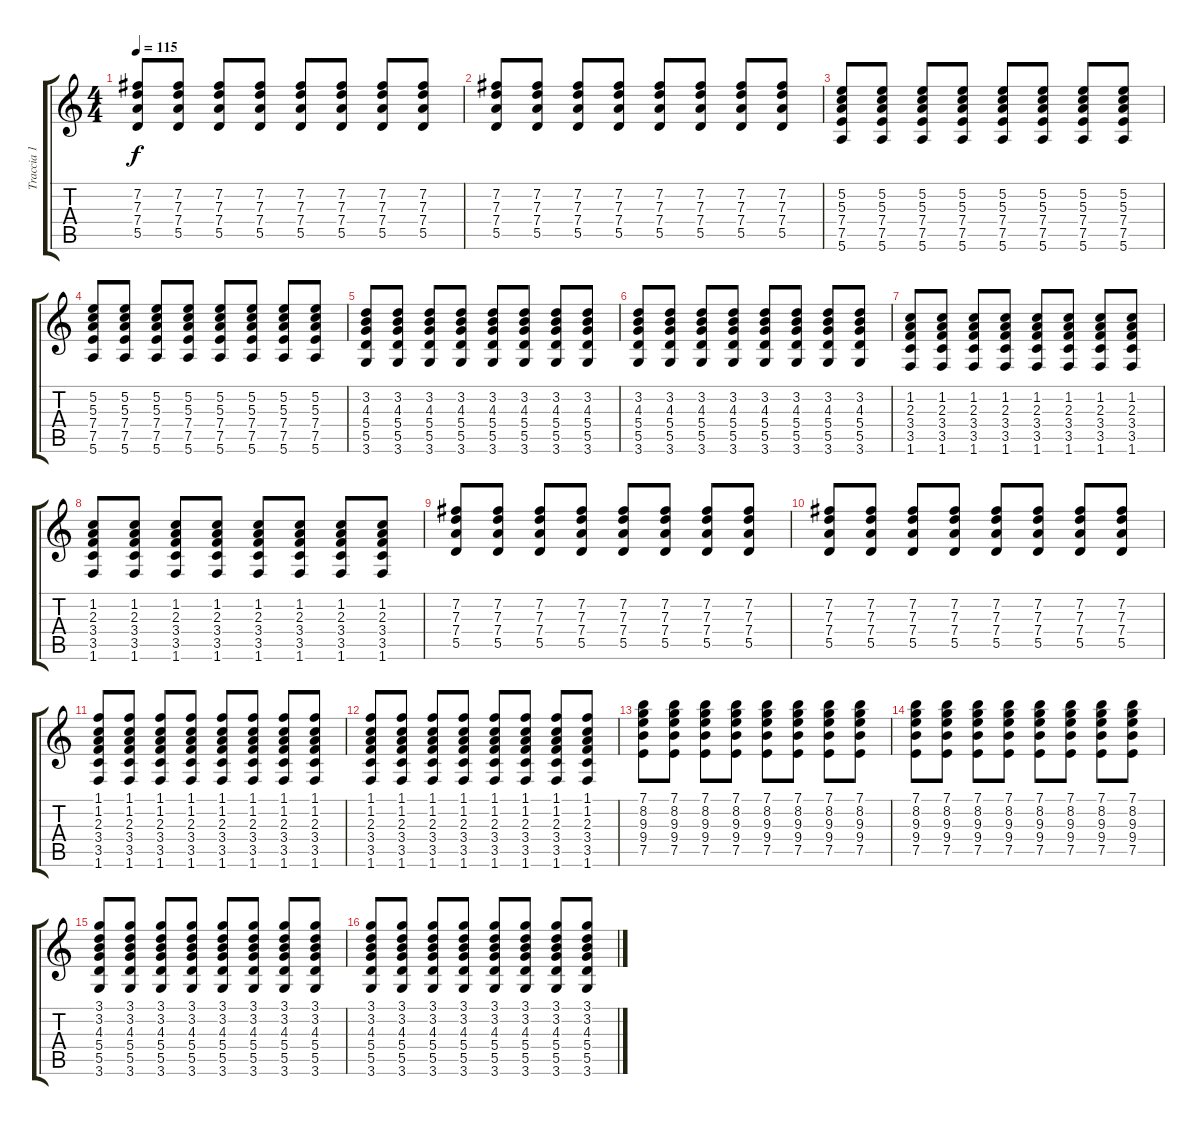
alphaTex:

\track ("Traccia 1" "Traccia 1") {instrument electricguitarjazz}
\staff {score tabs}
\tuning (E4 B3 G3 D3 A2 E2) {hide}
\ts (4 4)
\tempo 115
\clef g2
\ks c
(7.2 7.3 7.4 5.5).8{dy f} (7.2 7.3 7.4 5.5).8 (7.2 7.3 7.4 5.5).8 (7.2 7.3 7.4 5.5).8 (7.2 7.3 7.4 5.5).8 (7.2 7.3 7.4 5.5).8 (7.2 7.3 7.4 5.5).8 (7.2 7.3 7.4 5.5).8 |
(7.2 7.3 7.4 5.5).8 (7.2 7.3 7.4 5.5).8 (7.2 7.3 7.4 5.5).8 (7.2 7.3 7.4 5.5).8 (7.2 7.3 7.4 5.5).8 (7.2 7.3 7.4 5.5).8 (7.2 7.3 7.4 5.5).8 (7.2 7.3 7.4 5.5).8 |
(5.2 5.3 7.4 7.5 5.6).8 (5.2 5.3 7.4 7.5 5.6).8 (5.2 5.3 7.4 7.5 5.6).8 (5.2 5.3 7.4 7.5 5.6).8 (5.2 5.3 7.4 7.5 5.6).8 (5.2 5.3 7.4 7.5 5.6).8 (5.2 5.3 7.4 7.5 5.6).8 (5.2 5.3 7.4 7.5 5.6).8 |
(5.2 5.3 7.4 7.5 5.6).8 (5.2 5.3 7.4 7.5 5.6).8 (5.2 5.3 7.4 7.5 5.6).8 (5.2 5.3 7.4 7.5 5.6).8 (5.2 5.3 7.4 7.5 5.6).8 (5.2 5.3 7.4 7.5 5.6).8 (5.2 5.3 7.4 7.5 5.6).8 (5.2 5.3 7.4 7.5 5.6).8 |
(3.2 4.3 5.4 5.5 3.6).8 (3.2 4.3 5.4 5.5 3.6).8 (3.2 4.3 5.4 5.5 3.6).8 (3.2 4.3 5.4 5.5 3.6).8 (3.2 4.3 5.4 5.5 3.6).8 (3.2 4.3 5.4 5.5 3.6).8 (3.2 4.3 5.4 5.5 3.6).8 (3.2 4.3 5.4 5.5 3.6).8 |
(3.2 4.3 5.4 5.5 3.6).8 (3.2 4.3 5.4 5.5 3.6).8 (3.2 4.3 5.4 5.5 3.6).8 (3.2 4.3 5.4 5.5 3.6).8 (3.2 4.3 5.4 5.5 3.6).8 (3.2 4.3 5.4 5.5 3.6).8 (3.2 4.3 5.4 5.5 3.6).8 (3.2 4.3 5.4 5.5 3.6).8 |
(1.2 2.3 3.4 3.5 1.6).8 (1.2 2.3 3.4 3.5 1.6).8 (1.2 2.3 3.4 3.5 1.6).8 (1.2 2.3 3.4 3.5 1.6).8 (1.2 2.3 3.4 3.5 1.6).8 (1.2 2.3 3.4 3.5 1.6).8 (1.2 2.3 3.4 3.5 1.6).8 (1.2 2.3 3.4 3.5 1.6).8 |
(1.2 2.3 3.4 3.5 1.6).8 (1.2 2.3 3.4 3.5 1.6).8 (1.2 2.3 3.4 3.5 1.6).8 (1.2 2.3 3.4 3.5 1.6).8 (1.2 2.3 3.4 3.5 1.6).8 (1.2 2.3 3.4 3.5 1.6).8 (1.2 2.3 3.4 3.5 1.6).8 (1.2 2.3 3.4 3.5 1.6).8 |
(7.2 7.3 7.4 5.5).8 (7.2 7.3 7.4 5.5).8 (7.2 7.3 7.4 5.5).8 (7.2 7.3 7.4 5.5).8 (7.2 7.3 7.4 5.5).8 (7.2 7.3 7.4 5.5).8 (7.2 7.3 7.4 5.5).8 (7.2 7.3 7.4 5.5).8 |
(7.2 7.3 7.4 5.5).8 (7.2 7.3 7.4 5.5).8 (7.2 7.3 7.4 5.5).8 (7.2 7.3 7.4 5.5).8 (7.2 7.3 7.4 5.5).8 (7.2 7.3 7.4 5.5).8 (7.2 7.3 7.4 5.5).8 (7.2 7.3 7.4 5.5).8 |
(1.1 1.2 2.3 3.4 3.5 1.6).8 (1.1 1.2 2.3 3.4 3.5 1.6).8 (1.1 1.2 2.3 3.4 3.5 1.6).8 (1.1 1.2 2.3 3.4 3.5 1.6).8 (1.1 1.2 2.3 3.4 3.5 1.6).8 (1.1 1.2 2.3 3.4 3.5 1.6).8 (1.1 1.2 2.3 3.4 3.5 1.6).8 (1.1 1.2 2.3 3.4 3.5 1.6).8 |
(1.1 1.2 2.3 3.4 3.5 1.6).8 (1.1 1.2 2.3 3.4 3.5 1.6).8 (1.1 1.2 2.3 3.4 3.5 1.6).8 (1.1 1.2 2.3 3.4 3.5 1.6).8 (1.1 1.2 2.3 3.4 3.5 1.6).8 (1.1 1.2 2.3 3.4 3.5 1.6).8 (1.1 1.2 2.3 3.4 3.5 1.6).8 (1.1 1.2 2.3 3.4 3.5 1.6).8 |
(7.1 8.2 9.3 9.4 7.5).8 (7.1 8.2 9.3 9.4 7.5).8 (7.1 8.2 9.3 9.4 7.5).8 (7.1 8.2 9.3 9.4 7.5).8 (7.1 8.2 9.3 9.4 7.5).8 (7.1 8.2 9.3 9.4 7.5).8 (7.1 8.2 9.3 9.4 7.5).8 (7.1 8.2 9.3 9.4 7.5).8 |
(7.1 8.2 9.3 9.4 7.5).8 (7.1 8.2 9.3 9.4 7.5).8 (7.1 8.2 9.3 9.4 7.5).8 (7.1 8.2 9.3 9.4 7.5).8 (7.1 8.2 9.3 9.4 7.5).8 (7.1 8.2 9.3 9.4 7.5).8 (7.1 8.2 9.3 9.4 7.5).8 (7.1 8.2 9.3 9.4 7.5).8 |
(3.1 3.2 4.3 5.4 5.5 3.6).8 (3.1 3.2 4.3 5.4 5.5 3.6).8 (3.1 3.2 4.3 5.4 5.5 3.6).8 (3.1 3.2 4.3 5.4 5.5 3.6).8 (3.1 3.2 4.3 5.4 5.5 3.6).8 (3.1 3.2 4.3 5.4 5.5 3.6).8 (3.1 3.2 4.3 5.4 5.5 3.6).8 (3.1 3.2 4.3 5.4 5.5 3.6).8 |
(3.1 3.2 4.3 5.4 5.5 3.6).8 (3.1 3.2 4.3 5.4 5.5 3.6).8 (3.1 3.2 4.3 5.4 5.5 3.6).8 (3.1 3.2 4.3 5.4 5.5 3.6).8 (3.1 3.2 4.3 5.4 5.5 3.6).8 (3.1 3.2 4.3 5.4 5.5 3.6).8 (3.1 3.2 4.3 5.4 5.5 3.6).8 (3.1 3.2 4.3 5.4 5.5 3.6).8
